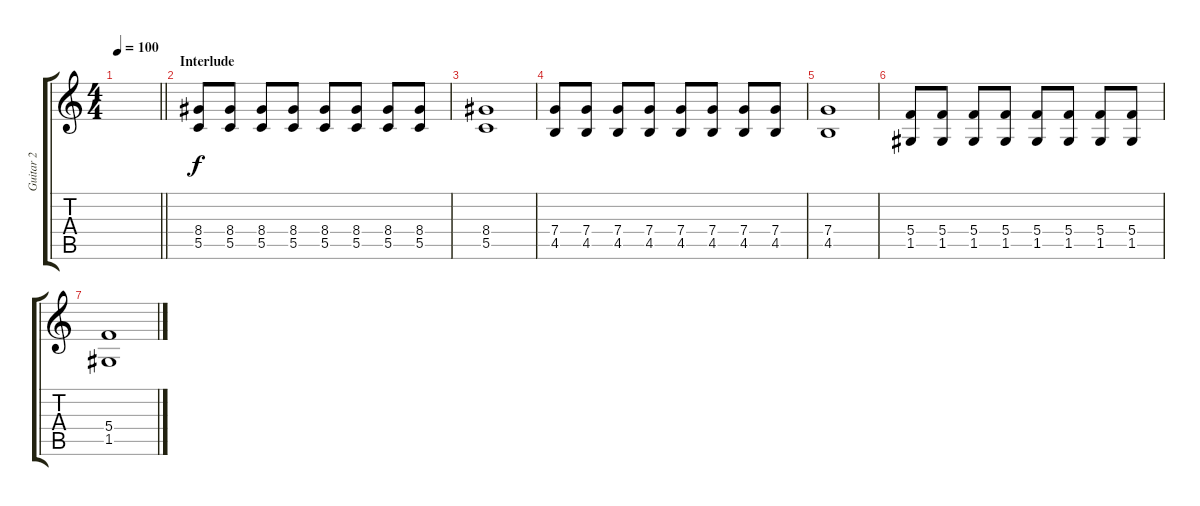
\track ("Guitar 2" "Guitar 2") {instrument overdrivenguitar}
\staff {score tabs}
\tuning (D4 A3 F3 C3 G2 D2) {hide}
\ts (4 4)
\tempo 100
\clef g2
\barLineRight lightlight
\ks c
|
\section ("" "Interlude")
(8.4 5.5).8{volume 10} (8.4 5.5).8 (8.4 5.5).8 (8.4 5.5).8 (8.4 5.5).8 (8.4 5.5).8 (8.4 5.5).8 (8.4 5.5).8 |
(8.4 5.5).1 |
(7.4 4.5).8 (7.4 4.5).8 (7.4 4.5).8 (7.4 4.5).8 (7.4 4.5).8 (7.4 4.5).8 (7.4 4.5).8 (7.4 4.5).8 |
(7.4 4.5).1 |
(5.4 1.5).8 (5.4 1.5).8 (5.4 1.5).8 (5.4 1.5).8 (5.4 1.5).8 (5.4 1.5).8 (5.4 1.5).8 (5.4 1.5).8 |
(5.4 1.5).1
